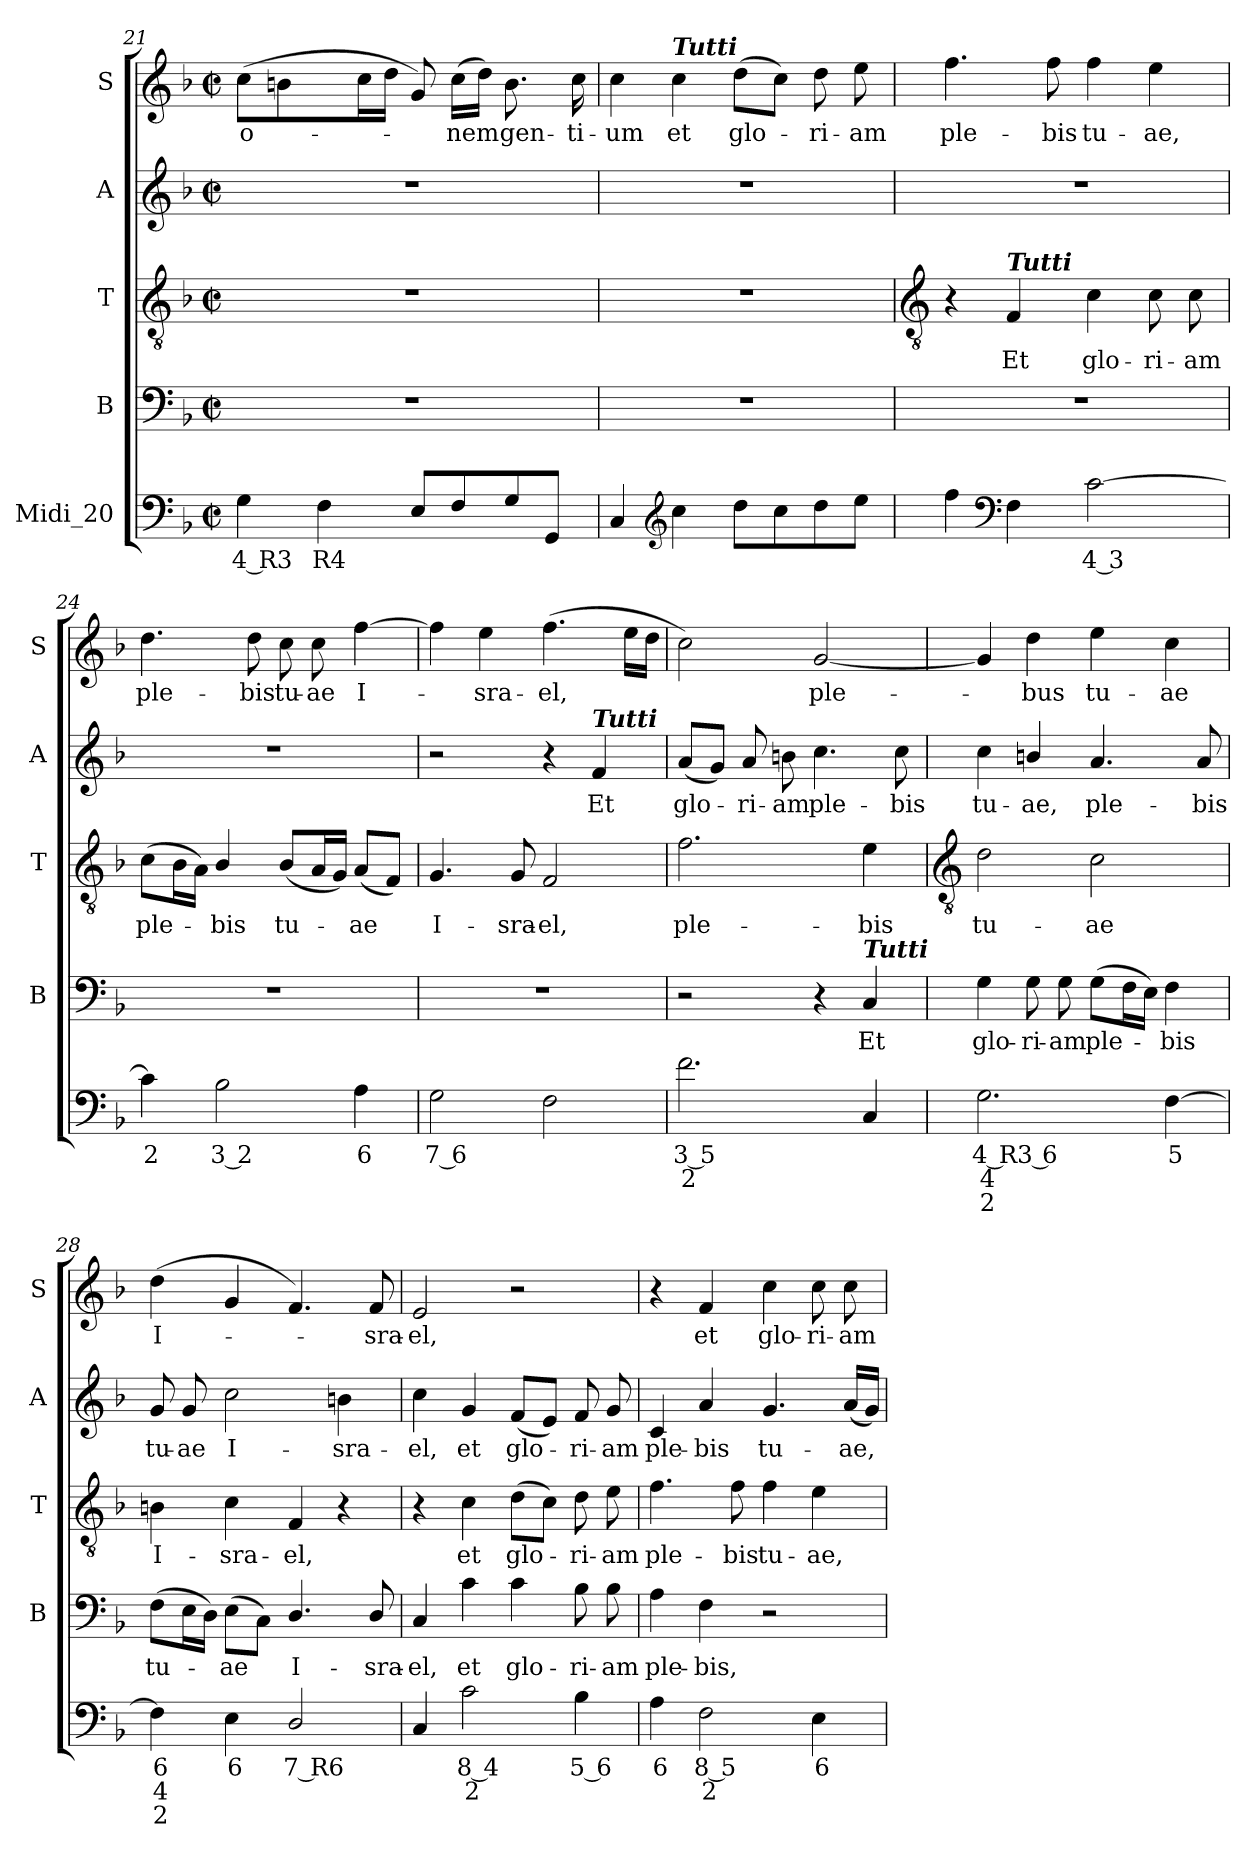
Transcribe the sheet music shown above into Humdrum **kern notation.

**kern	**text	**text	**text	**kern	**text	**kern	**text	**kern	**text	**kern	**text
*part5	*part5	*part5	*part5	*part4	*part4	*part3	*part3	*part2	*part2	*part1	*part1
*staff5	*staff5	*staff5	*staff5	*staff4	*staff4	*staff3	*staff3	*staff2	*staff2	*staff1	*staff1
*I"Midi_20	*	*	*	*I"B	*	*I"T	*	*I"A	*	*I"S	*
*	*	*	*	*I'B	*	*I'T	*	*I'A	*	*I'S	*
*clefF4	*	*	*	*clefF4	*	*clefGv2	*	*clefG2	*	*clefG2	*
*k[b-]	*	*	*	*k[b-]	*	*k[b-]	*	*k[b-]	*	*k[b-]	*
*F:	*	*	*	*F:	*	*F:	*	*F:	*	*F:	*
*M2/2	*	*	*	*M2/2	*	*M2/2	*	*M2/2	*	*M2/2	*
*met(c|)	*	*	*	*met(c|)	*	*met(c|)	*	*met(c|)	*	*met(c|)	*
=21	=21	=21	=21	=21	=21	=21	=21	=21	=21	=21	=21
!	!LO:LY:b	!	!	!	!	!	!	!	!	!	!LO:LY:b
4G	4 R3	.	.	1r	.	1r	.	1r	.	(>8ccL	-o-
.	.	.	.	.	.	.	.	.	.	4bn	.
!	!LO:LY:b	!	!	!	!	!	!	!	!	!	!
4F	R4	.	.	.	.	.	.	.	.	.	.
.	.	.	.	.	.	.	.	.	.	16ccL	.
.	.	.	.	.	.	.	.	.	.	16ddJJ	.
8EL	.	.	.	.	.	.	.	.	.	8g)	.
!	!	!	!	!	!	!	!	!	!	!	!LO:LY:b
8F	.	.	.	.	.	.	.	.	.	(>16ccLL	nem
.	.	.	.	.	.	.	.	.	.	16ddJJ)	.
!	!	!	!	!	!	!	!	!	!	!	!LO:LY:b
8G	.	.	.	.	.	.	.	.	.	8.b	gen-
8GGJ	.	.	.	.	.	.	.	.	.	.	.
!	!	!	!	!	!	!	!	!	!	!	!LO:LY:b
.	.	.	.	.	.	.	.	.	.	16cc	-ti-
=22	=22	=22	=22	=22	=22	=22	=22	=22	=22	=22	=22
!	!	!	!	!	!	!	!	!	!	!	!LO:LY:b
4C	.	.	.	1r	.	1r	.	1r	.	4cc	-um
*clefG2	*	*	*	*	*	*	*	*	*	*	*
!	!	!	!	!	!	!	!	!	!	!LO:TX:a:Bi:t=Tutti	!
!	!	!	!	!	!	!	!	!	!	!	!LO:LY:b
4cc	.	.	.	.	.	.	.	.	.	4cc	et
!	!	!	!	!	!	!	!	!	!	!	!LO:LY:b
8ddL	.	.	.	.	.	.	.	.	.	(>8ddL	glo-
8cc	.	.	.	.	.	.	.	.	.	8ccJ)	.
!	!	!	!	!	!	!	!	!	!	!	!LO:LY:b
8dd	.	.	.	.	.	.	.	.	.	8dd	ri-
!	!	!	!	!	!	!	!	!	!	!	!LO:LY:b
8eeJ	.	.	.	.	.	.	.	.	.	8ee	-am
!!LO:LB:g=z
=23	=23	=23	=23	=23	=23	=23	=23	=23	=23	=23	=23
*	*	*	*	*	*	*clefGv2	*	*	*	*	*
!	!	!	!	!	!	!	!	!	!	!	!LO:LY:b
4ff	.	.	.	1r	.	4r	.	1r	.	4.ff	ple-
*clefF4	*	*	*	*	*	*	*	*	*	*	*
!	!	!	!	!	!	!LO:TX:a:Bi:t=Tutti	!	!	!	!	!
!	!	!	!	!	!	!	!LO:LY:b	!	!	!	!
4F	.	.	.	.	.	4F	Et	.	.	.	.
!	!	!	!	!	!	!	!	!	!	!	!LO:LY:b
.	.	.	.	.	.	.	.	.	.	8ff	-bis
!	!LO:LY:b	!	!	!	!	!	!LO:LY:b	!	!	!	!LO:LY:b
[2c	4 3	.	.	.	.	4c	glo-	.	.	4ff	tu-
!	!	!	!	!	!	!	!LO:LY:b	!	!	!	!LO:LY:b
.	.	.	.	.	.	8c	-ri-	.	.	4ee	-ae,
!	!	!	!	!	!	!	!LO:LY:b	!	!	!	!
.	.	.	.	.	.	8c	-am	.	.	.	.
=24	=24	=24	=24	=24	=24	=24	=24	=24	=24	=24	=24
!	!LO:LY:b	!	!	!	!	!	!LO:LY:b	!	!	!	!LO:LY:b
4c]	2	.	.	1r	.	(>8cL	ple-	1r	.	4.dd	ple-
.	.	.	.	.	.	16B-L	.	.	.	.	.
.	.	.	.	.	.	16AJJ)	.	.	.	.	.
!	!LO:LY:b	!	!	!	!	!	!LO:LY:b	!	!	!	!
2B-	3 2	.	.	.	.	4B-/	bis	.	.	.	.
!	!	!	!	!	!	!	!	!	!	!	!LO:LY:b
.	.	.	.	.	.	.	.	.	.	8dd	-bis
!	!	!	!	!	!	!	!LO:LY:b	!	!	!	!LO:LY:b
.	.	.	.	.	.	(<8B-L	tu-	.	.	8cc	tu-
!	!	!	!	!	!	!	!	!	!	!	!LO:LY:b
.	.	.	.	.	.	16AL	.	.	.	8cc	-ae
.	.	.	.	.	.	16GJJ)	.	.	.	.	.
!	!LO:LY:b	!	!	!	!	!	!LO:LY:b	!	!	!	!LO:LY:b
4A	6	.	.	.	.	(<8AL	ae	.	.	[4ff	I-
.	.	.	.	.	.	8FJ)	.	.	.	.	.
=25	=25	=25	=25	=25	=25	=25	=25	=25	=25	=25	=25
!	!LO:LY:b	!	!	!	!	!	!LO:LY:b	!	!	!	!
2G	7 6	.	.	1r	.	4.G	I-	2r	.	4ff]	.
!	!	!	!	!	!	!	!	!	!	!	!LO:LY:b
.	.	.	.	.	.	.	.	.	.	4ee	sra-
!	!	!	!	!	!	!	!LO:LY:b	!	!	!	!
.	.	.	.	.	.	8G	-sra-	.	.	.	.
!	!	!	!	!	!	!	!LO:LY:b	!	!	!	!LO:LY:b
2F	.	.	.	.	.	2F	-el,	4r	.	(>4.ff	-el,
!	!	!	!	!	!	!	!	!LO:TX:a:Bi:t=Tutti	!	!	!
!	!	!	!	!	!	!	!	!	!LO:LY:b	!	!
.	.	.	.	.	.	.	.	4f	Et	.	.
.	.	.	.	.	.	.	.	.	.	16eeLL	.
.	.	.	.	.	.	.	.	.	.	16ddJJ	.
=26	=26	=26	=26	=26	=26	=26	=26	=26	=26	=26	=26
!	!LO:LY:b	!LO:LY:b	!	!	!	!	!LO:LY:b	!	!LO:LY:b	!	!
2.f	3 5	2	.	2r	.	2.f	ple-	(<8aL	glo-	2cc)	.
.	.	.	.	.	.	.	.	8gJ)	.	.	.
!	!	!	!	!	!	!	!	!	!LO:LY:b	!	!
.	.	.	.	.	.	.	.	8a	ri-	.	.
!	!	!	!	!	!	!	!	!	!LO:LY:b	!	!
.	.	.	.	.	.	.	.	8bn	-am	.	.
!	!	!	!	!	!	!	!	!	!LO:LY:b	!	!LO:LY:b
.	.	.	.	4r	.	.	.	4.cc	ple-	[2g	ple-
!	!	!	!	!LO:TX:a:Bi:t=Tutti	!	!	!	!	!	!	!
!	!	!	!	!	!LO:LY:b	!	!LO:LY:b	!	!	!	!
4C	.	.	.	4C	Et	4e	-bis	.	.	.	.
!	!	!	!	!	!	!	!	!	!LO:LY:b	!	!
.	.	.	.	.	.	.	.	8cc	-bis	.	.
!!LO:LB:g=z
=27	=27	=27	=27	=27	=27	=27	=27	=27	=27	=27	=27
*	*	*	*	*	*	*clefGv2	*	*	*	*	*
!	!LO:LY:b	!LO:LY:b	!LO:LY:b	!	!LO:LY:b	!	!LO:LY:b	!	!LO:LY:b	!	!
2.G	4 R3 6	4	2	4G	glo-	2d	tu-	4cc	tu-	4g]	.
!	!	!	!	!	!LO:LY:b	!	!	!	!LO:LY:b	!	!LO:LY:b
.	.	.	.	8G	-ri-	.	.	4bn/	-ae,	4dd	bus
!	!	!	!	!	!LO:LY:b	!	!	!	!	!	!
.	.	.	.	8G	-am	.	.	.	.	.	.
!	!	!	!	!	!LO:LY:b	!	!LO:LY:b	!	!LO:LY:b	!	!LO:LY:b
.	.	.	.	(>8GL	ple-	2c	-ae	4.a	ple-	4ee	tu-
.	.	.	.	16FL	.	.	.	.	.	.	.
.	.	.	.	16EJJ)	.	.	.	.	.	.	.
!	!LO:LY:b	!	!	!	!LO:LY:b	!	!	!	!	!	!LO:LY:b
[4F	5	.	.	4F	bis	.	.	.	.	4cc	-ae
!	!	!	!	!	!	!	!	!	!LO:LY:b	!	!
.	.	.	.	.	.	.	.	8a	-bis	.	.
=28	=28	=28	=28	=28	=28	=28	=28	=28	=28	=28	=28
!	!LO:LY:b	!LO:LY:b	!LO:LY:b	!	!LO:LY:b	!	!LO:LY:b	!	!LO:LY:b	!	!LO:LY:b
4F]	6	4	2	(>8FL	tu-	4Bn	I-	8g	tu-	(<4dd	I-
!	!	!	!	!	!	!	!	!	!LO:LY:b	!	!
.	.	.	.	16EL	.	.	.	8g	-ae	.	.
.	.	.	.	16DJJ)	.	.	.	.	.	.	.
!	!LO:LY:b	!	!	!	!LO:LY:b	!	!LO:LY:b	!	!LO:LY:b	!	!
4E	6	.	.	(>8EL	ae	4c	-sra-	2cc	I-	4g	.
.	.	.	.	8CJ)	.	.	.	.	.	.	.
!	!LO:LY:b	!	!	!	!LO:LY:b	!	!LO:LY:b	!	!	!	!
2D/	7 R6	.	.	4.D/	I-	4F	-el,	.	.	4.f)	.
!	!	!	!	!	!	!	!	!	!LO:LY:b	!	!
.	.	.	.	.	.	4r	.	4bn	-sra-	.	.
!	!	!	!	!	!LO:LY:b	!	!	!	!	!	!LO:LY:b
.	.	.	.	8D/	-sra-	.	.	.	.	8f	sra-
=29	=29	=29	=29	=29	=29	=29	=29	=29	=29	=29	=29
!	!	!	!	!	!LO:LY:b	!	!	!	!LO:LY:b	!	!LO:LY:b
4C	.	.	.	4C	-el,	4r	.	4cc	-el,	2e	-el,
!	!LO:LY:b	!LO:LY:b	!	!	!LO:LY:b	!	!LO:LY:b	!	!LO:LY:b	!	!
2c	8 4	2	.	4c	et	4c	et	4g	et	.	.
!	!	!	!	!	!LO:LY:b	!	!LO:LY:b	!	!LO:LY:b	!	!
.	.	.	.	4c	glo-	(>8dL	glo-	(<8fL	glo-	2r	.
.	.	.	.	.	.	8cJ)	.	8eJ)	.	.	.
!	!LO:LY:b	!	!	!	!LO:LY:b	!	!LO:LY:b	!	!LO:LY:b	!	!
4B-	5 6	.	.	8B-	-ri-	8d	ri-	8f	ri-	.	.
!	!	!	!	!	!LO:LY:b	!	!LO:LY:b	!	!LO:LY:b	!	!
.	.	.	.	8B-	-am	8e	-am	8g	-am	.	.
=30	=30	=30	=30	=30	=30	=30	=30	=30	=30	=30	=30
!	!LO:LY:b	!	!	!	!LO:LY:b	!	!LO:LY:b	!	!LO:LY:b	!	!
4A	6	.	.	4A	ple-	4.f	ple-	4c	ple-	4r	.
!	!LO:LY:b	!LO:LY:b	!	!	!LO:LY:b	!	!	!	!LO:LY:b	!	!LO:LY:b
2F	8 5	2	.	4F	-bis,	.	.	4a	-bis	4f	et
!	!	!	!	!	!	!	!LO:LY:b	!	!	!	!
.	.	.	.	.	.	8f	-bis	.	.	.	.
!	!	!	!	!	!	!	!LO:LY:b	!	!LO:LY:b	!	!LO:LY:b
.	.	.	.	2r	.	4f	tu-	4.g	tu-	4cc	glo-
!	!LO:LY:b	!	!	!	!	!	!LO:LY:b	!	!	!	!LO:LY:b
4E	6	.	.	.	.	4e	-ae,	.	.	8cc	-ri-
!	!	!	!	!	!	!	!	!	!LO:LY:b	!	!LO:LY:b
.	.	.	.	.	.	.	.	(<16aLL	-ae,	8cc	-am
.	.	.	.	.	.	.	.	16gJJ)	.	.	.
=	=	=	=	=	=	=	=	=	=	=	=
*-	*-	*-	*-	*-	*-	*-	*-	*-	*-	*-	*-
